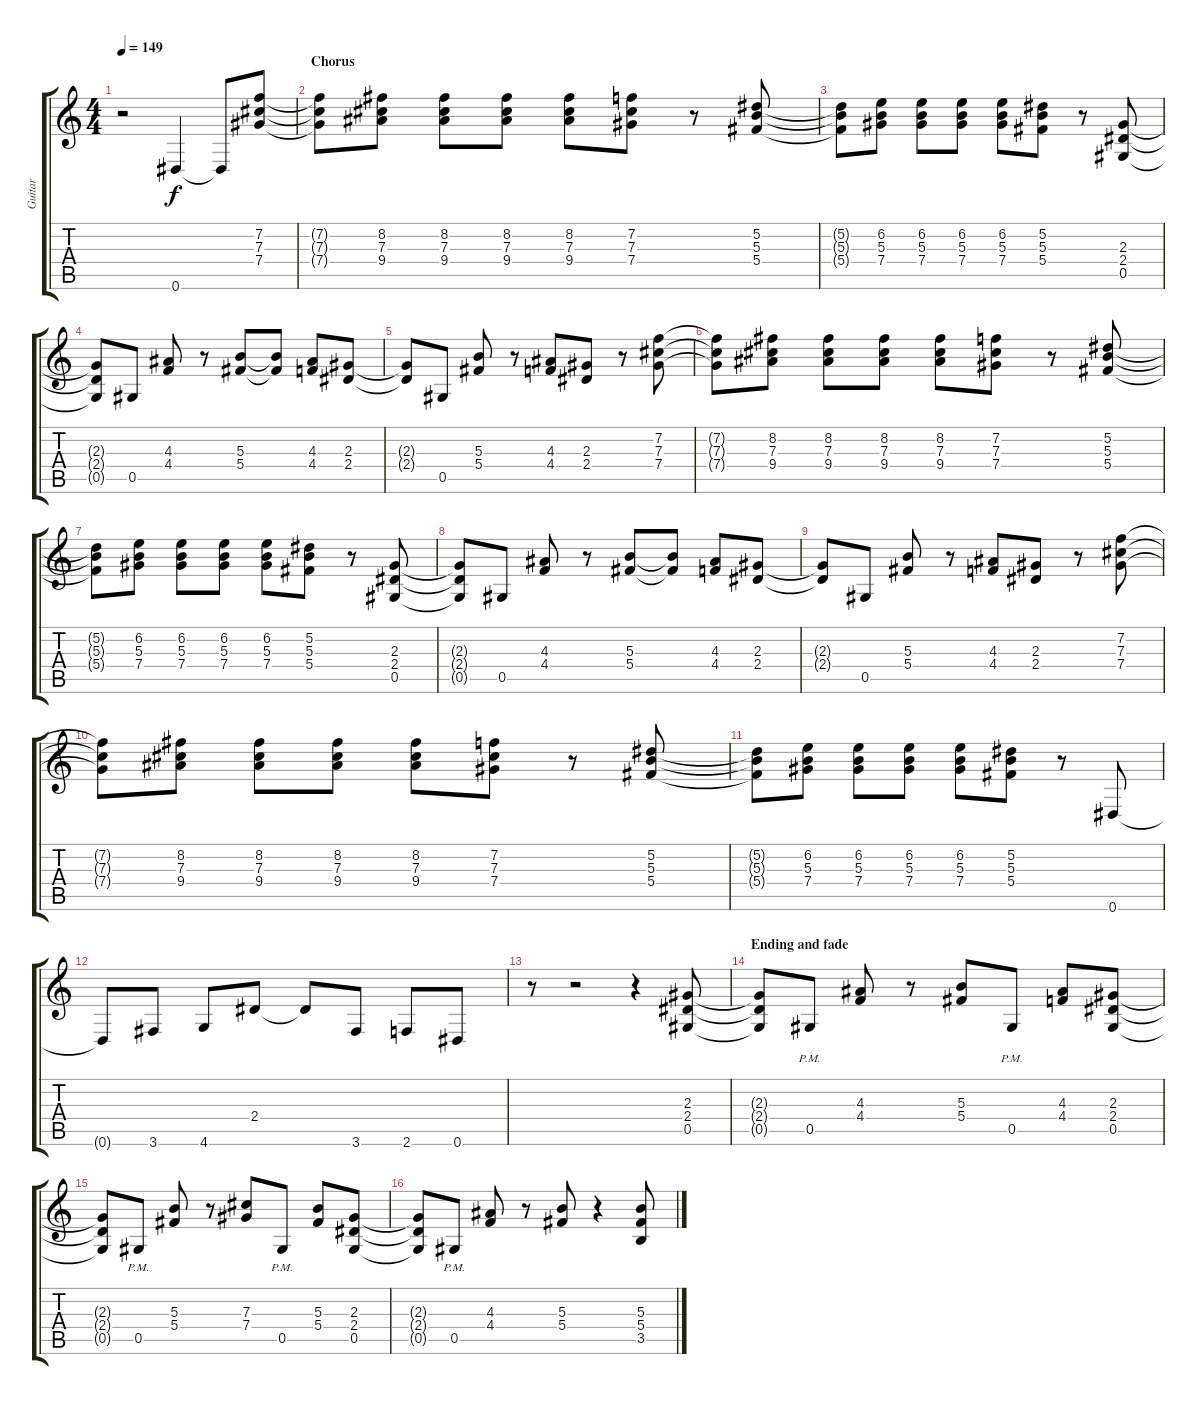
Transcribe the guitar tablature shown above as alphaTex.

\track ("Guitar" "Guitar") {instrument distortionguitar}
\staff {score tabs}
\tuning (Eb4 Bb3 Gb3 Db3 Ab2 Eb2) {hide}
\ts (4 4)
\tempo 149
\clef g2
\ks c
r.2{dy f} 0.6{t}.4 0.6{t}.8 (7.2 7.3 7.4).8{volume 11} |
\section ("" "Chorus")
(7.2{t} 7.3{t} 7.4{t}).8{volume 11} (8.2 7.3 9.4).8 (8.2 7.3 9.4).8 (8.2 7.3 9.4).8 (8.2 7.3 9.4).8 (7.2 7.3 7.4).8 r.8 (5.2 5.3 5.4).8 |
(5.2{t} 5.3{t} 5.4{t}).8 (6.2 5.3 7.4).8 (6.2 5.3 7.4).8 (6.2 5.3 7.4).8 (6.2 5.3 7.4).8 (5.2 5.3 5.4).8 r.8 (2.3 2.4 0.5).8 |
(2.3{t} 2.4{t} 0.5{t}).8 0.5.8 (4.3 4.4).8 r.8 (5.3 5.4).8 (5.3{t} 5.4{t}).8 (4.3 4.4).8 (2.3 2.4).8 |
(2.3{t} 2.4{t}).8 0.5.8 (5.3 5.4).8 r.8 (4.3 4.4).8 (2.3 2.4).8 r.8 (7.2 7.3 7.4).8 |
(7.2{t} 7.3{t} 7.4{t}).8 (8.2 7.3 9.4).8 (8.2 7.3 9.4).8 (8.2 7.3 9.4).8 (8.2 7.3 9.4).8 (7.2 7.3 7.4).8 r.8 (5.2 5.3 5.4).8 |
(5.2{t} 5.3{t} 5.4{t}).8 (6.2 5.3 7.4).8 (6.2 5.3 7.4).8 (6.2 5.3 7.4).8 (6.2 5.3 7.4).8 (5.2 5.3 5.4).8 r.8 (2.3 2.4 0.5).8 |
(2.3{t} 2.4{t} 0.5{t}).8 0.5.8 (4.3 4.4).8 r.8 (5.3 5.4).8 (5.3{t} 5.4{t}).8 (4.3 4.4).8 (2.3 2.4).8 |
(2.3{t} 2.4{t}).8 0.5.8 (5.3 5.4).8 r.8 (4.3 4.4).8 (2.3 2.4).8 r.8 (7.2 7.3 7.4).8 |
(7.2{t} 7.3{t} 7.4{t}).8 (8.2 7.3 9.4).8 (8.2 7.3 9.4).8 (8.2 7.3 9.4).8 (8.2 7.3 9.4).8 (7.2 7.3 7.4).8 r.8 (5.2 5.3 5.4).8 |
(5.2{t} 5.3{t} 5.4{t}).8 (6.2 5.3 7.4).8 (6.2 5.3 7.4).8 (6.2 5.3 7.4).8 (6.2 5.3 7.4).8 (5.2 5.3 5.4).8 r.8 0.6.8 |
0.6{t}.8 3.6.8 4.6.8 2.4.8 2.4{t}.8 3.6.8 2.6.8 0.6.8 |
r.8 r.2 r.4 (2.3 2.4 0.5).8{volume 11 balance 7} |
\section ("" "Ending and fade")
(2.3{t} 2.4{t} 0.5{t}).8{volume 11 balance 7} 0.5{pm}.8 (4.3 4.4).8 r.8 (5.3 5.4).8 0.5{pm}.8 (4.3 4.4).8 (2.3 2.4 0.5).8 |
(2.3{t} 2.4{t} 0.5{t}).8 0.5{pm}.8 (5.3 5.4).8 r.8 (7.3 7.4).8 0.5{pm}.8 (5.3 5.4).8 (2.3 2.4 0.5).8 |
(2.3{t} 2.4{t} 0.5{t}).8 0.5{pm}.8 (4.3 4.4).8 r.8 (5.3 5.4).8 r.4 (5.3 5.4 3.5).8
